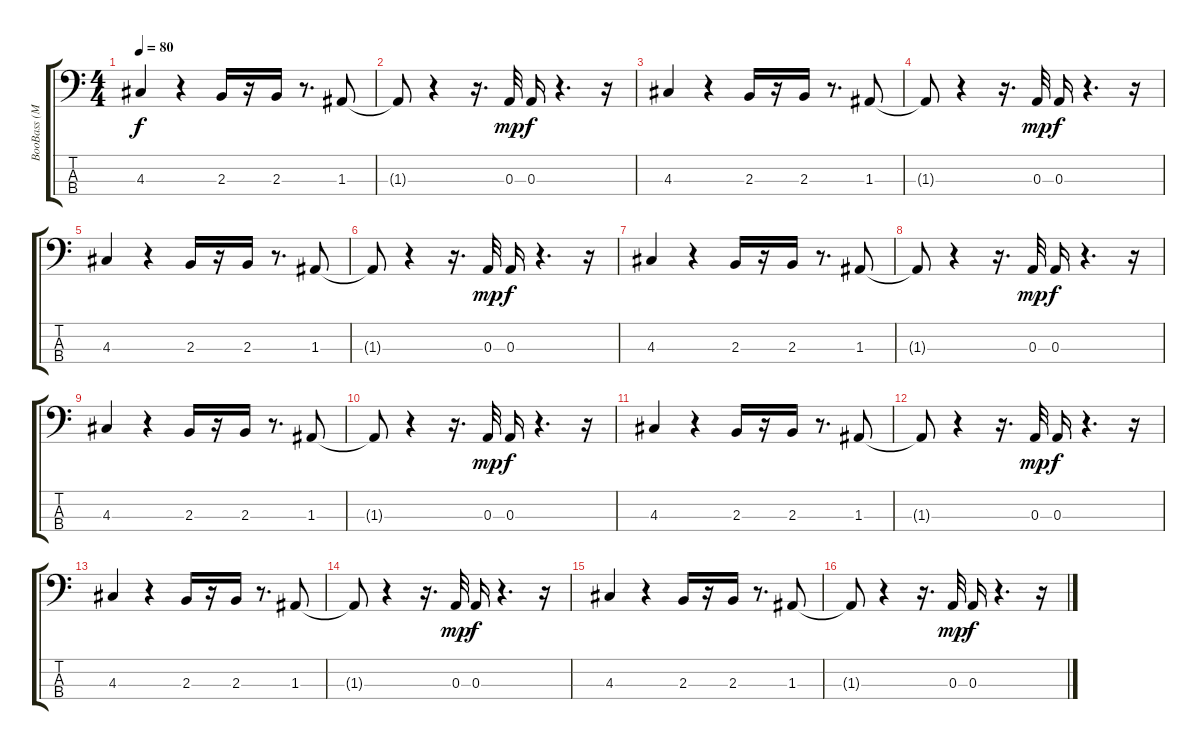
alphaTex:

\track ("BooBass (MIDI)" "BooBass (M") {instrument acousticbass}
\staff {score tabs}
\tuning (G2 D2 A1 E1) {hide}
\ts (4 4)
\tempo 80
\clef f4
\ks c
4.3.4{dy f} r.4 2.3.16 r.16 2.3.16 r.8{d} 1.3.8 |
1.3{t}.8 r.4 r.16{d} 0.3.32{dy mp} 0.3.16{dy f} r.4{d} r.16 |
4.3.4 r.4 2.3.16 r.16 2.3.16 r.8{d} 1.3.8 |
1.3{t}.8 r.4 r.16{d} 0.3.32{dy mp} 0.3.16{dy f} r.4{d} r.16 |
4.3.4 r.4 2.3.16 r.16 2.3.16 r.8{d} 1.3.8 |
1.3{t}.8 r.4 r.16{d} 0.3.32{dy mp} 0.3.16{dy f} r.4{d} r.16 |
4.3.4 r.4 2.3.16 r.16 2.3.16 r.8{d} 1.3.8 |
1.3{t}.8 r.4 r.16{d} 0.3.32{dy mp} 0.3.16{dy f} r.4{d} r.16 |
4.3.4 r.4 2.3.16 r.16 2.3.16 r.8{d} 1.3.8 |
1.3{t}.8 r.4 r.16{d} 0.3.32{dy mp} 0.3.16{dy f} r.4{d} r.16 |
4.3.4 r.4 2.3.16 r.16 2.3.16 r.8{d} 1.3.8 |
1.3{t}.8 r.4 r.16{d} 0.3.32{dy mp} 0.3.16{dy f} r.4{d} r.16 |
4.3.4 r.4 2.3.16 r.16 2.3.16 r.8{d} 1.3.8 |
1.3{t}.8 r.4 r.16{d} 0.3.32{dy mp} 0.3.16{dy f} r.4{d} r.16 |
4.3.4 r.4 2.3.16 r.16 2.3.16 r.8{d} 1.3.8 |
1.3{t}.8 r.4 r.16{d} 0.3.32{dy mp} 0.3.16{dy f} r.4{d} r.16
